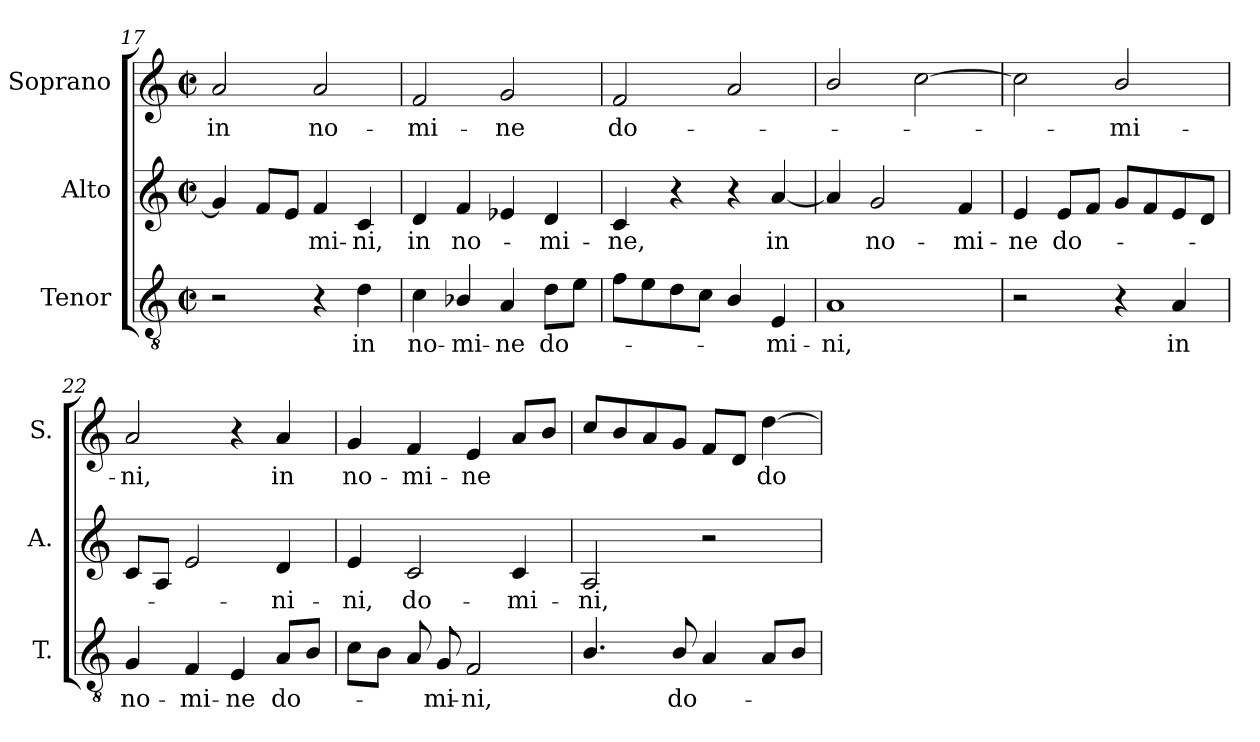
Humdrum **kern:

**kern	**text	**kern	**text	**kern	**text
*part3	*part3	*part2	*part2	*part1	*part1
*staff3	*staff3	*staff2	*staff2	*staff1	*staff1
*I"Tenor	*	*I"Alto	*	*I"Soprano	*
*I'T.	*	*I'A.	*	*I'S.	*
*clefGv2	*	*clefG2	*	*clefG2	*
*ITrd7c12	*	*	*	*	*
*k[]	*	*k[]	*	*k[]	*
*C:	*	*C:	*	*C:	*
*M2/2	*	*M2/2	*	*M2/2	*
*met(c|)	*	*met(c|)	*	*met(c|)	*
=17	=17	=17	=17	=17	=17
!	!	!	!	!	!LO:LY:b:color=#000000
2r	.	4gi/]	.	2ai/	in
.	.	8fi/L	.	.	.
.	.	8ei/J	.	.	.
!	!	!	!LO:LY:b:color=#000000	!	!
!	!	!	!	!	!LO:LY:b:color=#000000
4r	.	4fi/	-mi-	2ai/	no-
!	!LO:LY:b:color=#000000	!	!	!	!
!	!	!	!LO:LY:b:color=#000000	!	!
4Di\	in	4ci/	-ni,	.	.
=18	=18	=18	=18	=18	=18
!	!LO:LY:b:color=#000000	!	!	!	!
!	!	!	!LO:LY:b:color=#000000	!	!
!	!	!	!	!	!LO:LY:b:color=#000000
4Ci\	no-	4di/	in	2fi/	-mi-
!	!LO:LY:b:color=#000000	!	!	!	!
!	!	!	!LO:LY:b:color=#000000	!	!
4BB-Xi/	-mi-	4fi/	no-	.	.
!	!LO:LY:b:color=#000000	!	!	!	!
!	!	!	!	!	!LO:LY:b:color=#000000
4AAi/	-ne	4e-Xi/	.	2gi/	-ne
!	!LO:LY:b:color=#000000	!	!	!	!
!	!	!	!LO:LY:b:color=#000000	!	!
8Di\L	do-	4di/	-mi-	.	.
8Ei\J	.	.	.	.	.
!!LO:LB:g=z
=19	=19	=19	=19	=19	=19
!	!	!	!LO:LY:b:color=#000000	!	!
!	!	!	!	!	!LO:LY:b:color=#000000
8Fi\L	.	4ci/	-ne,	2fi/	do-
8Ei\	.	.	.	.	.
8Di\	.	4r	.	.	.
8Ci\J	.	.	.	.	.
4BBi/	.	4r	.	2ai/	.
!	!LO:LY:b:color=#000000	!	!	!	!
!	!	!	!LO:LY:b:color=#000000	!	!
4EEi/	-mi-	[4ai/	in	.	.
=20	=20	=20	=20	=20	=20
!	!LO:LY:b:color=#000000	!	!	!	!
1AAi	-ni,	4ai/]	.	2bi/	.
!	!	!	!LO:LY:b:color=#000000	!	!
.	.	2gi/	no-	.	.
.	.	.	.	[2cci\	.
!	!	!	!LO:LY:b:color=#000000	!	!
.	.	4fi/	-mi-	.	.
=21	=21	=21	=21	=21	=21
!	!	!	!LO:LY:b:color=#000000	!	!
2r	.	4ei/	-ne	2cci\]	.
!	!	!	!LO:LY:b:color=#000000	!	!
.	.	8ei/L	do-	.	.
.	.	8fi/J	.	.	.
!	!	!	!	!	!LO:LY:b:color=#000000
4r	.	8gi/L	.	2bi/	-mi-
.	.	8fi/	.	.	.
!	!LO:LY:b:color=#000000	!	!	!	!
4AAi/	in	8ei/	.	.	.
.	.	8di/J	.	.	.
=22	=22	=22	=22	=22	=22
!	!LO:LY:b:color=#000000	!	!	!	!
!	!	!	!	!	!LO:LY:b:color=#000000
4GGi/	no-	8ci/L	.	2ai/	-ni,
.	.	8Ai/J	.	.	.
!	!LO:LY:b:color=#000000	!	!	!	!
4FFi/	-mi-	2ei/	.	.	.
!	!LO:LY:b:color=#000000	!	!	!	!
4EEi/	-ne	.	.	4r	.
!	!LO:LY:b:color=#000000	!	!	!	!
!	!	!	!LO:LY:b:color=#000000	!	!
!	!	!	!	!	!LO:LY:b:color=#000000
8AAi/L	do-	4di/	-ni-	4ai/	in
8BBi/J	.	.	.	.	.
=23	=23	=23	=23	=23	=23
!	!	!	!LO:LY:b:color=#000000	!	!
!	!	!	!	!	!LO:LY:b:color=#000000
8Ci\L	.	4ei/	-ni,	4gi/	no-
8BBi\J	.	.	.	.	.
!	!	!	!LO:LY:b:color=#000000	!	!
!	!	!	!	!	!LO:LY:b:color=#000000
8AAi/	.	2ci/	do-	4fi/	-mi-
!	!LO:LY:b:color=#000000	!	!	!	!
8GGi/	-mi-	.	.	.	.
!	!LO:LY:b:color=#000000	!	!	!	!
!	!	!	!	!	!LO:LY:b:color=#000000
2FFi/	-ni,	.	.	4ei/	-ne
!	!	!	!LO:LY:b:color=#000000	!	!
.	.	4ci/	-mi-	8ai/L	.
.	.	.	.	8bi/J	.
=24	=24	=24	=24	=24	=24
!	!	!	!LO:LY:b:color=#000000	!	!
4.BBi/	.	2Ai/	-ni,	8cci/L	.
.	.	.	.	8bi/	.
.	.	.	.	8ai/	.
!	!LO:LY:b:color=#000000	!	!	!	!
8BBi/	do-	.	.	8gi/J	.
4AAi/	.	2r	.	8fi/L	.
.	.	.	.	8di/J	.
!	!	!	!	!	!LO:LY:b:color=#000000
8AAi/L	.	.	.	[4ddi\	do-
8BBi/J	.	.	.	.	.
=	=	=	=	=	=
*-	*-	*-	*-	*-	*-
